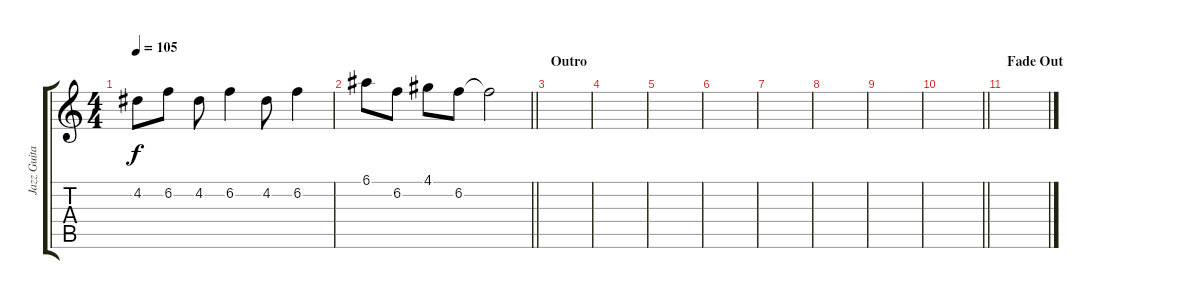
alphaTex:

\track ("Jazz Guitar" "Jazz Guita") {instrument electricguitarjazz}
\staff {score tabs}
\tuning (E4 B3 G3 D3 A2 E2) {hide}
\ts (4 4)
\tempo 105
\clef g2
\ks c
4.2.8{dy f} 6.2.8 4.2.8 6.2.4 4.2.8 6.2.4 |
\barLineRight lightlight
6.1.8 6.2.8 4.1.8 6.2.8 6.2{t}.2 |
\section ("" "Outro")
|
|
|
|
|
|
|
\barLineRight lightlight
|
\section ("" "Fade Out")
